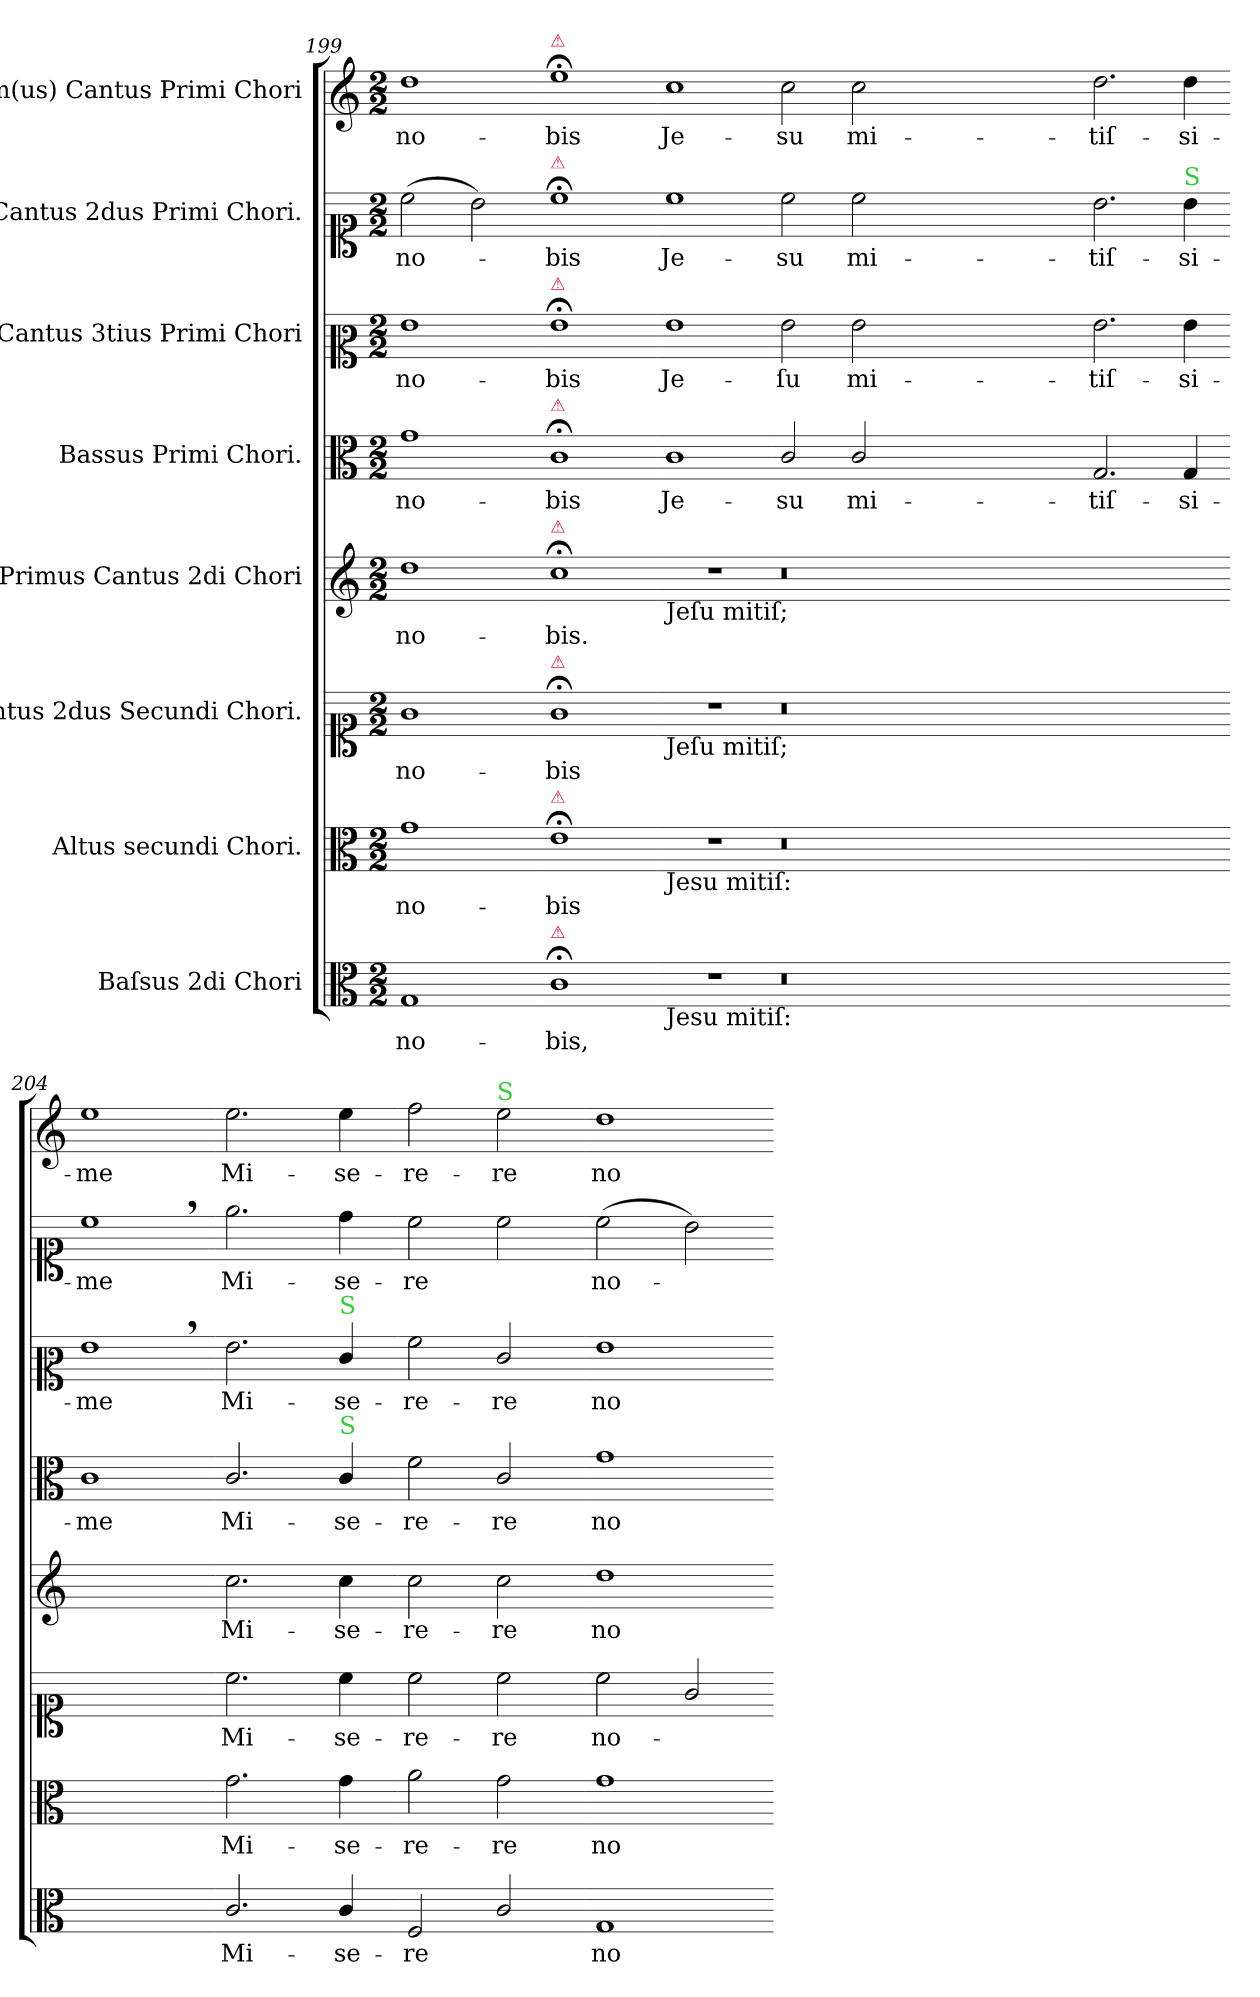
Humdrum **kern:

**kern	**text	**kern	**text	**kern	**text	**kern	**text	**kern	**text	**kern	**text	**kern	**text	**kern	**text
*part8	*part8	*part7	*part7	*part6	*part6	*part5	*part5	*part4	*part4	*part3	*part3	*part2	*part2	*part1	*part1
*staff8	*staff8	*staff7	*staff7	*staff6	*staff6	*staff5	*staff5	*staff4	*staff4	*staff3	*staff3	*staff2	*staff2	*staff1	*staff1
*I"Baſsus 2di Chori	*	*I"Altus secundi Chori.	*	*I"Cantus 2dus Secundi Chori.	*	*I"Primus Cantus 2di Chori	*	*I"Bassus Primi Chori.	*	*I"Cantus 3tius Primi Chori	*	*I"Cantus 2dus Primi Chori.	*	*I"1m(us) Cantus Primi Chori	*
*clefC3	*	*clefC3	*	*clefC1	*	*clefG2	*	*clefC3	*	*clefC2	*	*clefC1	*	*clefG2	*
*k[]	*	*k[]	*	*k[]	*	*k[]	*	*k[]	*	*k[]	*	*k[]	*	*k[]	*
*M2/2	*	*M2/2	*	*M2/2	*	*M2/2	*	*M2/2	*	*M2/2	*	*M2/2	*	*M2/2	*
=199	=199	=199	=199	=199	=199	=199	=199	=199	=199	=199	=199	=199	=199	=199	=199
1G	no-	1g	no-	1g	no-	1dd	no-	1g	no-	1g	no-	(2cc\	no-	1dd	no-
.	.	.	.	.	.	.	.	.	.	.	.	2b\)	.	.	.
=200-	=200-	=200-	=200-	=200-	=200-	=200-	=200-	=200-	=200-	=200-	=200-	=200-	=200-	=200-	=200-
!	!	!	!	!	!	!	!	!	!	!	!	!	!	!LO:TX:a:color=crimson:t=⚠	!
!	!	!	!	!	!	!	!	!	!	!	!	!LO:TX:a:color=crimson:t=⚠	!	!	!
!	!	!	!	!	!	!	!	!	!	!LO:TX:a:color=crimson:t=⚠	!	!	!	!	!
!	!	!	!	!	!	!	!	!LO:TX:a:color=crimson:t=⚠	!	!	!	!	!	!	!
!	!	!	!	!	!	!LO:TX:a:color=crimson:t=⚠	!	!	!	!	!	!	!	!	!
!	!	!	!	!LO:TX:a:color=crimson:t=⚠	!	!	!	!	!	!	!	!	!	!	!
!	!	!LO:TX:a:color=crimson:t=⚠	!	!	!	!	!	!	!	!	!	!	!	!	!
!LO:TX:a:color=crimson:t=⚠	!	!	!	!	!	!	!	!	!	!	!	!	!	!	!
1c;	-bis,	1e;	-bis	1g;	-bis	1cc;	-bis.	1c;<	-bis	1g;	-bis	1cc;	-bis	1ee;	-bis
=201-	=201-	=201-	=201-	=201-	=201-	=201-	=201-	=201-	=201-	=201-	=201-	=201-	=201-	=201-	=201-
!	!	!	!	!	!	!LO:TX:b:t=Jeſu mitiſ;	!	!	!	!	!	!	!	!	!
!	!	!	!	!LO:TX:b:t=Jeſu mitiſ;	!	!	!	!	!	!	!	!	!	!	!
!	!	!LO:TX:b:t=Jesu mitiſ&colon;	!	!	!	!	!	!	!	!	!	!	!	!	!
!LO:TX:b:t=Jesu mitiſ&colon;	!	!	!	!	!	!	!	!	!	!	!	!	!	!	!
1r	.	1r	.	1r	.	1r	.	1c	Je-	1g	Je-	1cc	Je-	1cc	Je-
=202-	=202-	=202-	=202-	=202-	=202-	=202-	=202-	=202-	=202-	=202-	=202-	=202-	=202-	=202-	=202-
0.r	.	0.r	.	0.r	.	0.r	.	2c/	-su	2g\	-ſu	2cc\	-su	2cc\	-su
.	.	.	.	.	.	.	.	2c/	mi-	2g\	mi-	2cc\	mi-	2cc\	mi-
.	.	.	.	.	.	.	.	0ryy	.	0ryy	.	0ryy	.	0ryy	.
=203-	=203-	=203-	=203-	=203-	=203-	=203-	=203-	=203-	=203-	=203-	=203-	=203-	=203-	=203-	=203-
1ryy	.	1ryy	.	1ryy	.	1ryy	.	2.G/	-tiſ-	2.g\	-tiſ-	2.b\	-tiſ-	2.dd\	-tiſ-
!	!	!	!	!	!	!	!	!	!	!	!	!LO:TX:a:color=limegreen:t=S	!	!	!
.	.	.	.	.	.	.	.	4G/	-si-	4g\	-si-	4b\	-si-	4dd\	-si-
=204-	=204-	=204-	=204-	=204-	=204-	=204-	=204-	=204-	=204-	=204-	=204-	=204-	=204-	=204-	=204-
1ryy	.	1ryy	.	1ryy	.	1ryy	.	1c	-me	1g,	-me	1cc,	-me	1ee	-me
=205-	=205-	=205-	=205-	=205-	=205-	=205-	=205-	=205-	=205-	=205-	=205-	=205-	=205-	=205-	=205-
2.c/	Mi-	2.g\	Mi-	2.cc\	Mi-	2.cc\	Mi-	2.c/	Mi-	2.g\	Mi-	2.ee\	Mi-	2.ee\	Mi-
!	!	!	!	!	!	!	!	!	!	!LO:TX:a:color=limegreen:t=S	!	!	!	!	!
!	!	!	!	!	!	!	!	!LO:TX:a:color=limegreen:t=S	!	!	!	!	!	!	!
4c/	-se-	4g\	-se-	4cc\	-se-	4cc\	-se-	4c/	-se-	4e/	-se-	4dd\	-se-	4ee\	-se-
=206-	=206-	=206-	=206-	=206-	=206-	=206-	=206-	=206-	=206-	=206-	=206-	=206-	=206-	=206-	=206-
2F/	-re	2a\	-re-	2cc\	-re-	2cc\	-re-	2f\	-re-	2a\	-re-	2cc\	-re	2ff\	-re-
!	!	!	!	!	!	!	!	!	!	!	!	!	!	!LO:TX:a:color=limegreen:t=S	!
2c/	.	2g\	-re	2cc\	-re	2cc\	-re	2c/	-re	2e/	-re	2cc\	.	2ee\	-re
=207-	=207-	=207-	=207-	=207-	=207-	=207-	=207-	=207-	=207-	=207-	=207-	=207-	=207-	=207-	=207-
1G	no-	1g	no-	2cc\	no-	1dd	no-	1g	no-	1g	no-	(2cc\	no-	1dd	no-
.	.	.	.	2g/	.	.	.	.	.	.	.	2b\)	.	.	.
=-	=-	=-	=-	=-	=-	=-	=-	=-	=-	=-	=-	=-	=-	=-	=-
*-	*-	*-	*-	*-	*-	*-	*-	*-	*-	*-	*-	*-	*-	*-	*-
